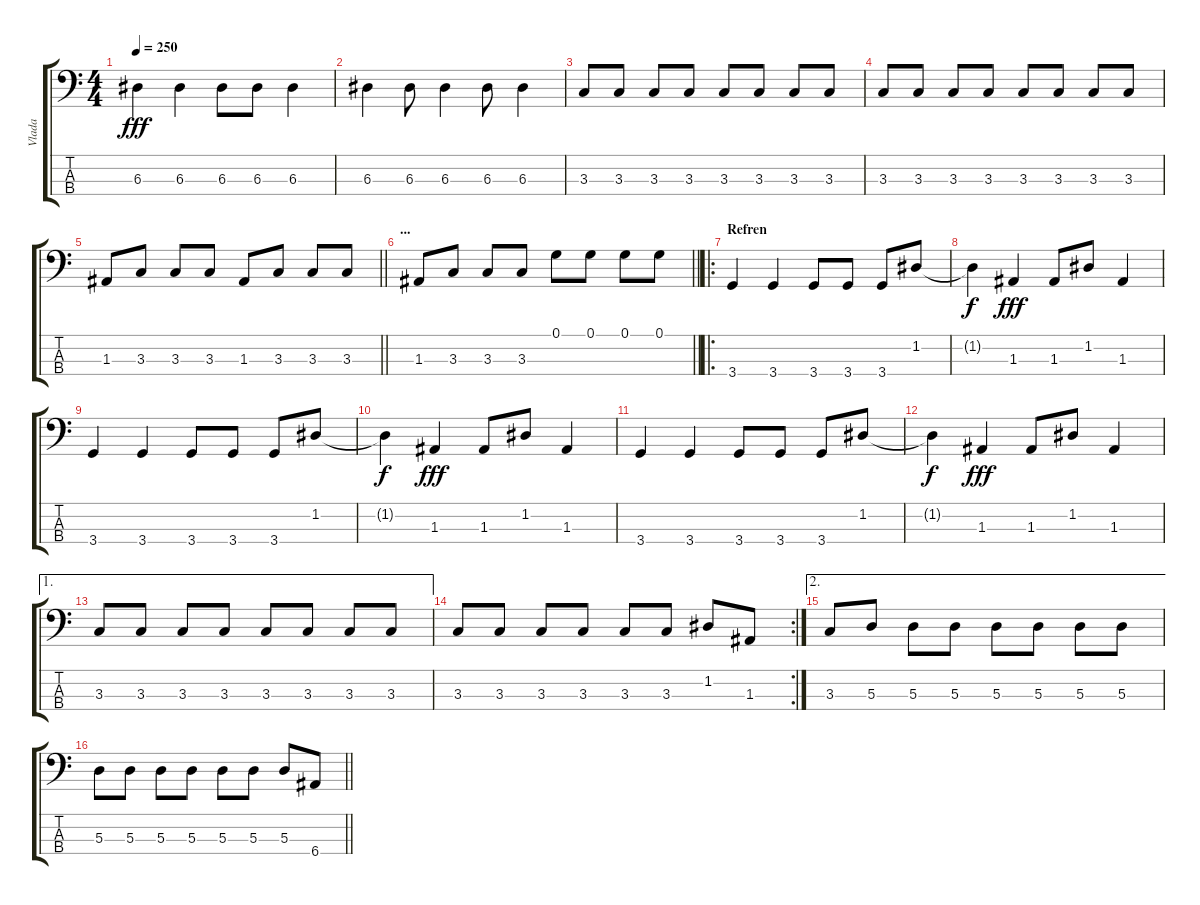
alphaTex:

\track ("Vlada" "Vlada") {instrument electricbassfinger}
\staff {score tabs}
\tuning (G2 D2 A1 E1) {hide}
\ts (4 4)
\tempo 250
\clef f4
\ks c
6.3.4{dy fff} 6.3.4 6.3.8 6.3.8 6.3.4 |
6.3.4 6.3.8 6.3.4 6.3.8 6.3.4 |
3.3.8 3.3.8 3.3.8 3.3.8 3.3.8 3.3.8 3.3.8 3.3.8 |
3.3.8 3.3.8 3.3.8 3.3.8 3.3.8 3.3.8 3.3.8 3.3.8 |
\barLineRight lightlight
1.3.8 3.3.8 3.3.8 3.3.8 1.3.8 3.3.8 3.3.8 3.3.8 |
\section ("" "...")
\barLineRight lightlight
1.3.8 3.3.8 3.3.8 3.3.8 0.1.8 0.1.8 0.1.8 0.1.8 |
\ro
\section ("" "Refren")
3.4.4 3.4.4 3.4.8 3.4.8 3.4.8 1.2.8 |
1.2{t}.4{dy f} 1.3.4{dy fff} 1.3.8 1.2.8 1.3.4 |
3.4.4 3.4.4 3.4.8 3.4.8 3.4.8 1.2.8 |
1.2{t}.4{dy f} 1.3.4{dy fff} 1.3.8 1.2.8 1.3.4 |
3.4.4 3.4.4 3.4.8 3.4.8 3.4.8 1.2.8 |
1.2{t}.4{dy f} 1.3.4{dy fff} 1.3.8 1.2.8 1.3.4 |
\ae 1
3.3.8 3.3.8 3.3.8 3.3.8 3.3.8 3.3.8 3.3.8 3.3.8 |
\rc 2
3.3.8 3.3.8 3.3.8 3.3.8 3.3.8 3.3.8 1.2.8 1.3.8 |
\ae 2
3.3.8 5.3.8 5.3.8 5.3.8 5.3.8 5.3.8 5.3.8 5.3.8 |
\barLineRight lightlight
5.3.8 5.3.8 5.3.8 5.3.8 5.3.8 5.3.8 5.3.8 6.4.8
